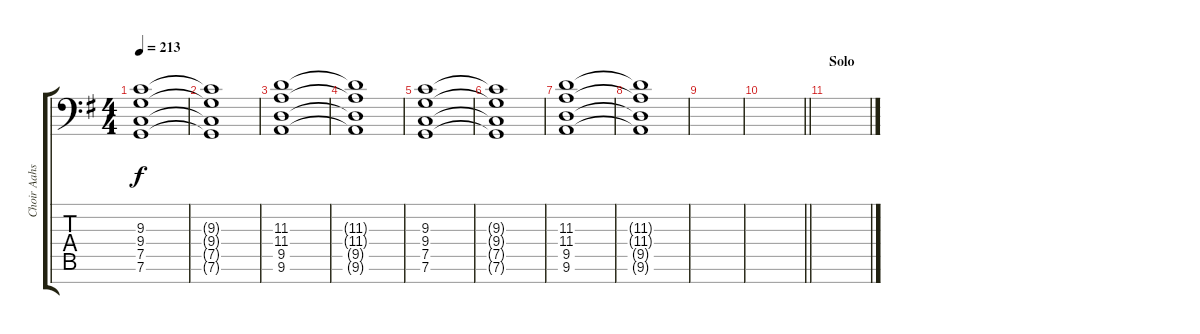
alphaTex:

\track ("Choir Aahs" "Choir Aahs") {instrument choiraahs}
\staff {score tabs}
\tuning (C4 G3 Eb3 Bb2 F2 C2 G1) {hide}
\ts (4 4)
\tempo 213
\clef f4
\ks eminor
(9.3 9.4 7.5 7.6).1{dy f} |
(9.3{t} 9.4{t} 7.5{t} 7.6{t}).1 |
(11.3 11.4 9.5 9.6).1 |
(11.3{t} 11.4{t} 9.5{t} 9.6{t}).1 |
(9.3 9.4 7.5 7.6).1 |
(9.3{t} 9.4{t} 7.5{t} 7.6{t}).1 |
(11.3 11.4 9.5 9.6).1 |
(11.3{t} 11.4{t} 9.5{t} 9.6{t}).1 |
|
\barLineRight lightlight
|
\section ("" "Solo")
